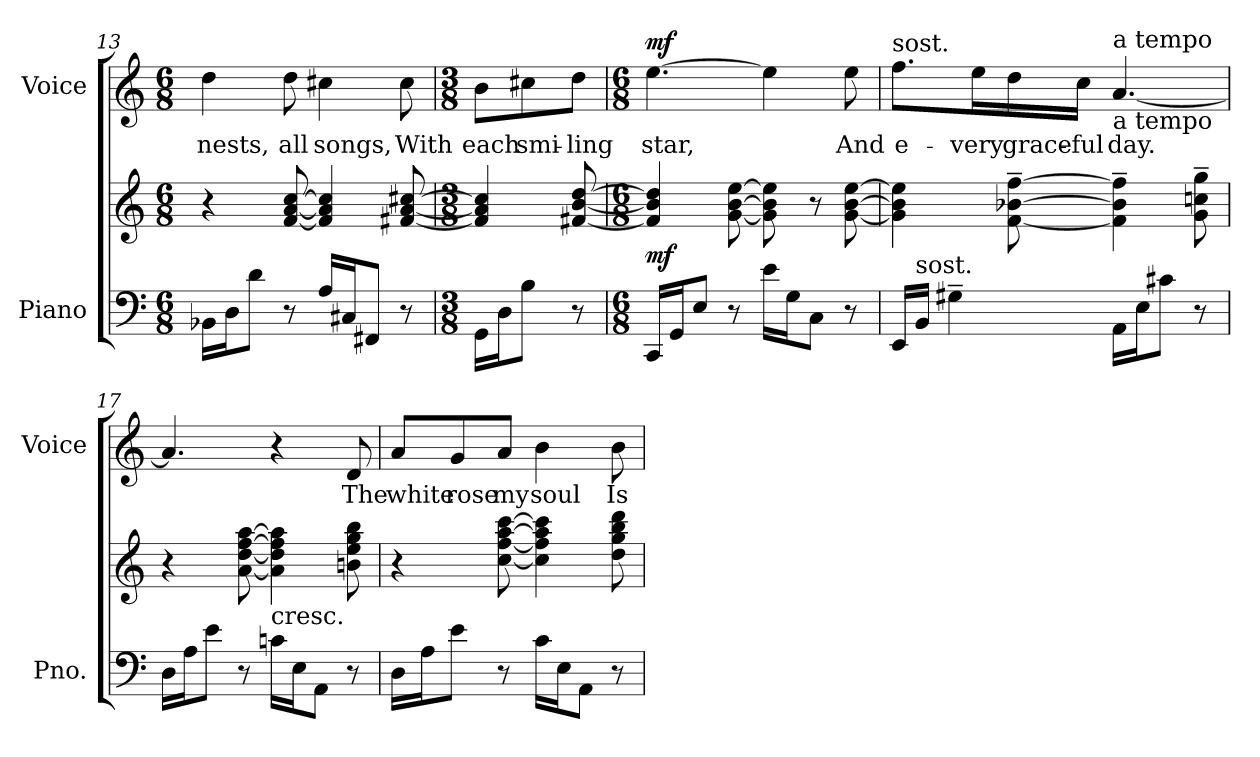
**kern	**kern	**dynam	**kern	**text	**dynam
*part2	*part2	*part2	*part1	*part1	*part1
*staff3	*staff2	*staff2/3	*staff1	*staff1	*staff1
*I"Piano	*	*	*I"Voice	*	*
*I'Pno.	*	*	*I'Voice	*	*
*clefF4	*clefG2	*	*clefG2	*	*
*k[]	*k[]	*	*k[]	*	*
*M6/8	*M6/8	*	*M6/8	*	*
=13	=13	=13	=13	=13	=13
!	!	!	!	!LO:LY:b:color=#000000	!
16BB-Xi\LL	4r	.	4ddi\	nests,	.
16Di\J	.	.	.	.	.
8di\J	.	.	.	.	.
!	!	!	!	!LO:LY:b:color=#000000	!
8r	[<8fi/ [<8ai [>8cci	.	8ddi\	all	.
!	!	!	!	!LO:LY:b:color=#000000	!
16Ai/LL	4fi/] 4ai] 4cci]	.	4cc#Xi\	songs,	.
16C#Xi/J	.	.	.	.	.
8FF#Xi/J	.	.	.	.	.
!	!	!	!	!LO:LY:b:color=#000000	!
8r	[<8f#Xi/ [<8ai [>8cc#Xi	.	8cc#i\	With	.
=14	=14	=14	=14	=14	=14
*M3/8	*M3/8	*	*M3/8	*	*
!	!	!	!	!LO:LY:b:color=#000000	!
16GGi\LL	4f#i/] 4ai] 4cc#i]	.	8bi\L	each	.
16Di\J	.	.	.	.	.
!	!	!	!	!LO:LY:b:color=#000000	!
8Bi\J	.	.	8cc#Xi\	smi-	.
!	!	!	!	!LO:LY:b:color=#000000	!
8r	[<8f#Xi/ [<8bi [>8ddi	.	8ddi\J	-ling	.
!!LO:LB:g=z
=15	=15	=15	=15	=15	=15
*M6/8	*M6/8	*	*M6/8	*	*
!	!	!	!	!LO:LY:b:color=#000000	!
16CCi/LL	4f#i/] 4bi] 4ddi]	mf	[>4.eei\	star,	mf
16GGi/J	.	.	.	.	.
8Ei/J	.	.	.	.	.
8r	[<8gi\ [>8bi [>8eei	.	.	.	.
16ei\LL	8gi\] 8bi] 8eei]	.	4eei\]	.	.
16Gi\J	.	.	.	.	.
8Ci\J	8r	.	.	.	.
!	!	!	!	!LO:LY:b:color=#000000	!
8r	[<8gi\ [>8bi [>8eei	.	8eei\	And	.
=16	=16	=16	=16	=16	=16
!	!	!	!LO:TX:a:t=sost.	!	!
!	!	!	!	!LO:LY:b:color=#000000	!
16EEi/LL	4gi\] 4bi] 4eei]	.	8.ffi\L	e-	.
!LO:TX:a:t=sost.	!	!	!	!	!
16BBi/JJ	.	.	.	.	.
4G#X~i\	.	.	.	.	.
!	!	!	!	!LO:LY:b:color=#000000	!
.	.	.	16eei\L	-very	.
!	!	!	!	!LO:LY:b:color=#000000	!
.	[<8fi\~ [>8b-Xi~ [>8ffi~	.	16ddi\	grace-	.
!	!	!	!	!LO:LY:b:color=#000000	!
.	.	.	16cci\JJ	-ful	.
!	!	!	!LO:TX:a:t=a tempo	!	!
!	!	!	!LO:TX:b:t=a tempo	!	!
!	!	!	!	!LO:LY:b:color=#000000	!
16AAi\LL	4fi\]~ 4b-i]~ 4ffi]~	.	[<4.ai/	day.	.
16Ei\J	.	.	.	.	.
8c#Xi\J	.	.	.	.	.
8r	8gi\~ 8ccni~ 8ggi~	.	.	.	.
=17	=17	=17	=17	=17	=17
16Di\LL	4r	.	4.ai/]	.	.
16Ai\J	.	.	.	.	.
8ei\J	.	.	.	.	.
8r	[<8ai\ [<8ddi [>8ffi [>8aai	.	.	.	.
!	!LO:TX:b:t=cresc.	!	!	!	!
16cni\LL	4ai\] 4ddi] 4ffi] 4aai]	.	4r	.	.
16Ei\J	.	.	.	.	.
8AAi\J	.	.	.	.	.
!	!	!	!	!LO:LY:b:color=#000000	!
8r	8bni\ 8eei 8ggi 8bbi	.	8di/	The	.
!!LO:LB:g=z
=18	=18	=18	=18	=18	=18
!	!	!	!	!LO:LY:b:color=#000000	!
16Di\LL	4r	.	8ai/L	white	.
16Ai\J	.	.	.	.	.
!	!	!	!	!LO:LY:b:color=#000000	!
8ei\J	.	.	8gi/	rose	.
!	!	!	!	!LO:LY:b:color=#000000	!
8r	[<8cci\ [<8ffi [>8aai [>8ccci	.	8ai/J	my	.
!	!	!	!	!LO:LY:b:color=#000000	!
16ci\LL	4cci\] 4ffi] 4aai] 4ccci]	.	4bi\	soul	.
16Ei\J	.	.	.	.	.
8AAi\J	.	.	.	.	.
!	!	!	!	!LO:LY:b:color=#000000	!
8r	8ddi\ 8ggi 8bbi 8dddi	.	8bi\	Is	.
=	=	=	=	=	=
*-	*-	*-	*-	*-	*-
